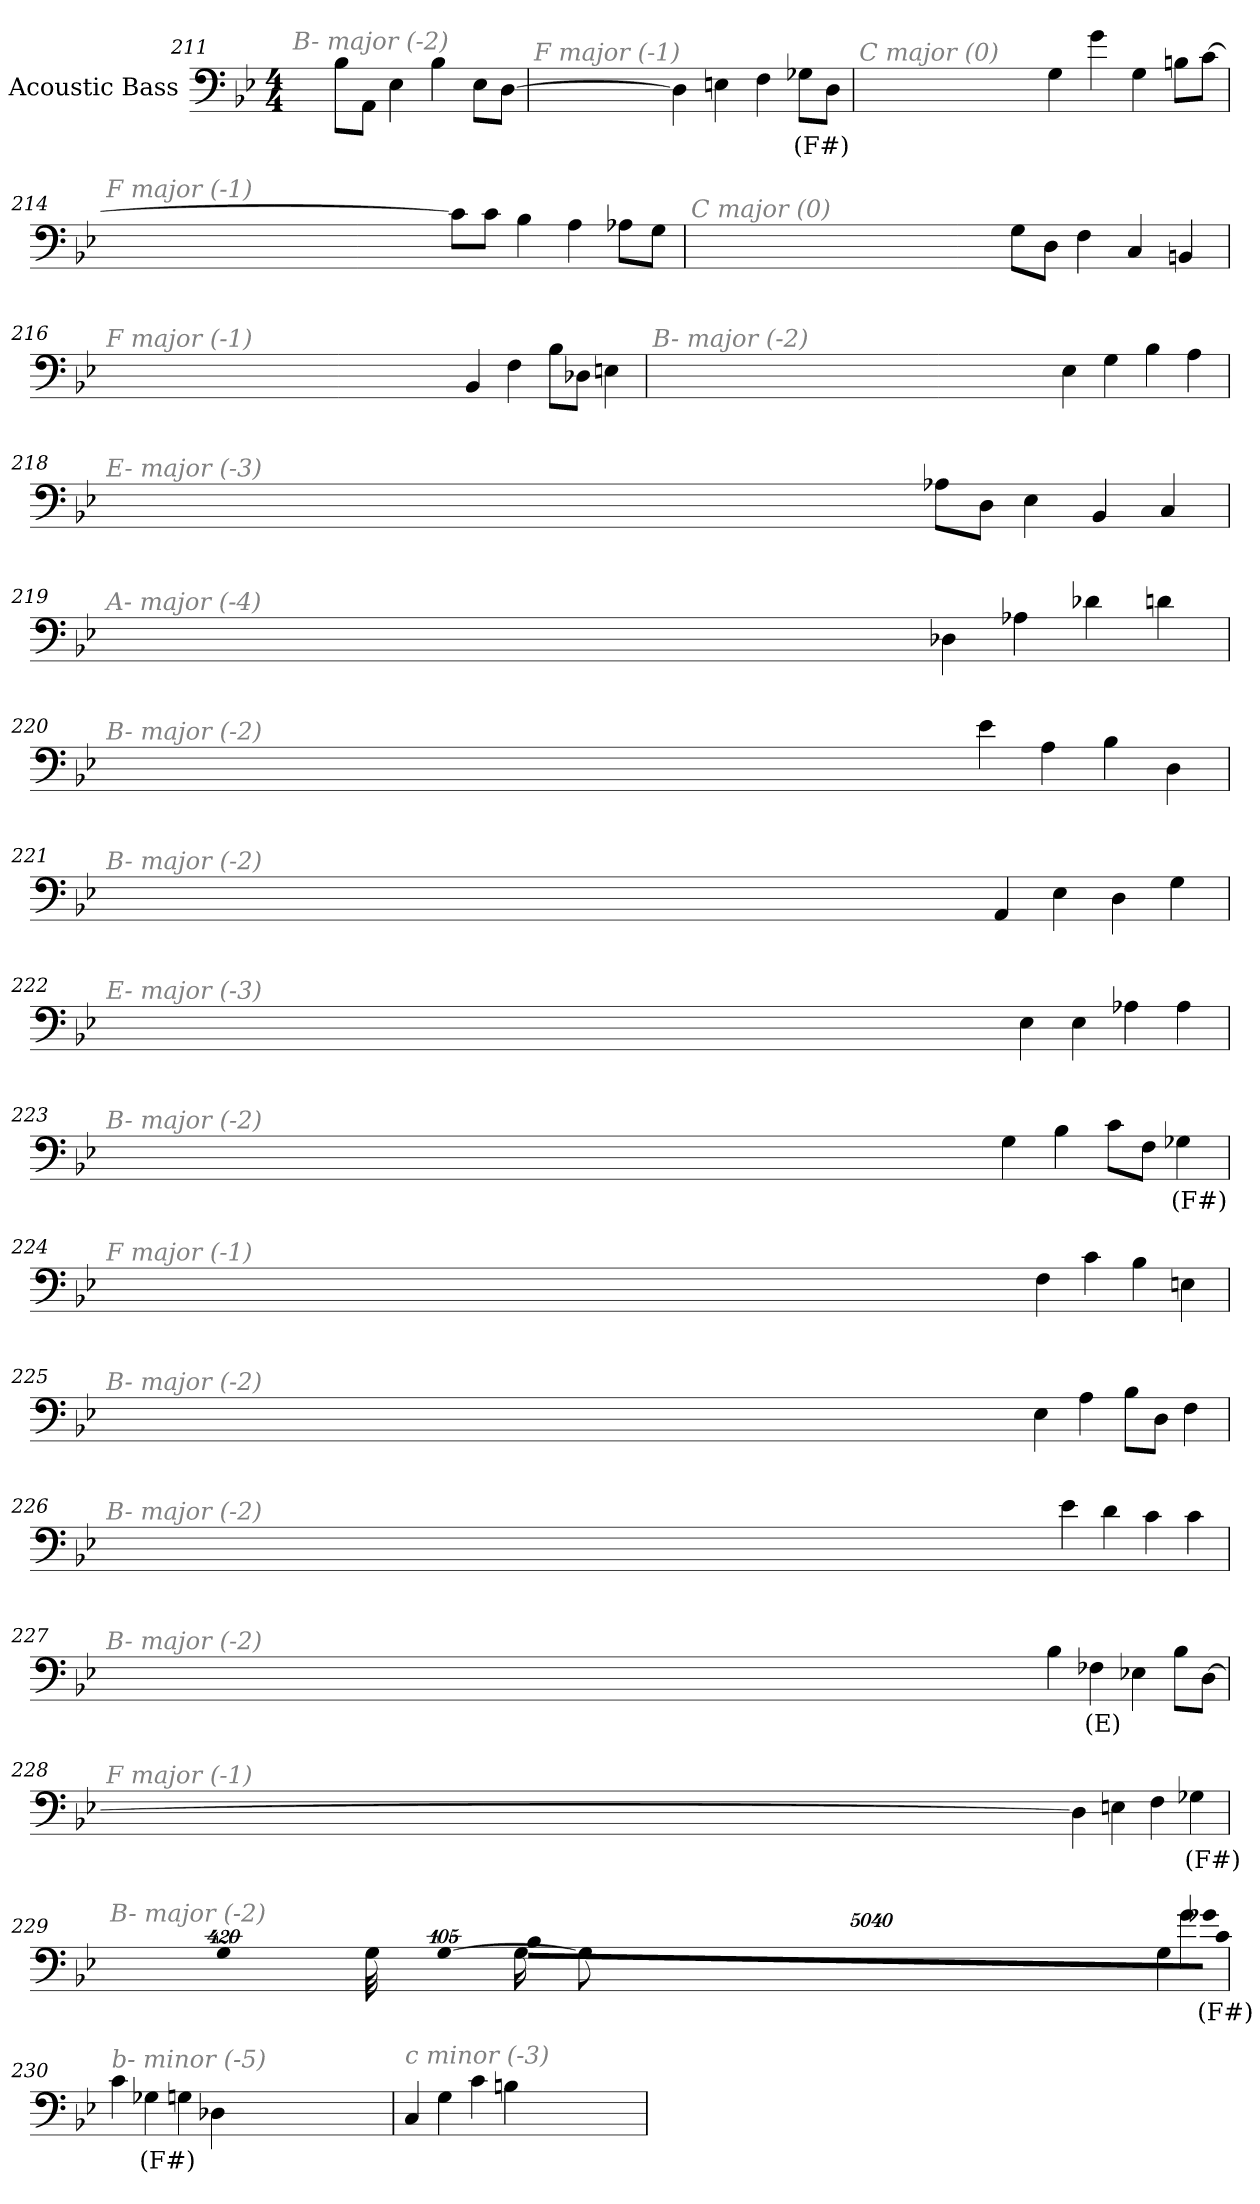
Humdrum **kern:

**kern	**text
*part1	*part1
*staff1	*staff1
*I"Acoustic Bass	*
*clefF4	*
*ITrd7c12	*
*k[b-e-]	*
*B-:	*
*M4/4	*
=211	=211
!LO:TX:i:color=#808080:t=B- major (-2)	!
8BB-L	.
8AAAJ	.
4EE-	.
4BB-	.
8EE-L	.
[8DDJ	.
=212	=212
!LO:TX:i:color=#808080:t=F major (-1)	!
4DD]	.
4EEn	.
4FF	.
8GG-XiL	(F#)
8DDJ	.
=213	=213
!LO:TX:i:color=#808080:t=C major (0)	!
4GG	.
4G	.
4GG	.
8BBnL	.
[8CJ	.
=214	=214
!LO:TX:i:color=#808080:t=F major (-1)	!
8CL]	.
8CJ	.
4BB-	.
4AA	.
8AA-XL	.
8GGJ	.
=215	=215
!LO:TX:i:color=#808080:t=C major (0)	!
8GGL	.
8DDJ	.
4FF	.
4CC	.
4BBBn	.
=216	=216
!LO:TX:i:color=#808080:t=F major (-1)	!
4BBB-	.
4FF	.
8BB-L	.
8DD-XJ	.
4EEn	.
=217	=217
!LO:TX:i:color=#808080:t=B- major (-2)	!
4EE-	.
4GG	.
4BB-	.
4AA	.
=218	=218
!LO:TX:i:color=#808080:t=E- major (-3)	!
8AA-XL	.
8DDJ	.
4EE-	.
4BBB-	.
4CC	.
=219	=219
!LO:TX:i:color=#808080:t=A- major (-4)	!
4DD-X	.
4AA-X	.
4D-X	.
4Dn	.
=220	=220
!LO:TX:i:color=#808080:t=B- major (-2)	!
4E-	.
4AA	.
4BB-	.
4DD	.
=221	=221
!LO:TX:i:color=#808080:t=B- major (-2)	!
4AAA	.
4EE-	.
4DD	.
4GG	.
=222	=222
!LO:TX:i:color=#808080:t=E- major (-3)	!
4EE-	.
4EE-	.
4AA-X	.
4AA-	.
=223	=223
!LO:TX:i:color=#808080:t=B- major (-2)	!
4GG	.
4BB-	.
8CL	.
8FFJ	.
4GG-Xi	(F#)
=224	=224
!LO:TX:i:color=#808080:t=F major (-1)	!
4FF	.
4C	.
4BB-	.
4EEn	.
=225	=225
!LO:TX:i:color=#808080:t=B- major (-2)	!
4EE-	.
4AA	.
8BB-L	.
8DDJ	.
4FF	.
=226	=226
!LO:TX:i:color=#808080:t=B- major (-2)	!
4E-	.
4D	.
4C	.
4C	.
=227	=227
!LO:TX:i:color=#808080:t=B- major (-2)	!
4BB-	.
4FF-Xi	(E)
4EE-X	.
8BB-L	.
[8DDJ	.
=228	=228
!LO:TX:i:color=#808080:t=F major (-1)	!
4DD]	.
4EEn	.
4FF	.
4GG-Xi	(F#)
=229	=229
!LO:TX:i:color=#808080:t=B- major (-2)	!
4GG	.
4G	.
!LO:N:vis=8	!
40320%3347G-XiL	(F#)
!LO:N:vis=8	!
40320%3347C	.
!LO:N:vis=8	!
40320%3347BB-J	.
!LO:N:vis=1024	!
[13440%13GG	.
8GG_	.
16GG_	.
32GG_	.
!LO:N:vis=1024%31	!
13440%407GG]	.
=230	=230
!LO:TX:i:color=#808080:t=b- minor (-5)	!
4C	.
4GG-Xi	(F#)
4GG	.
4DD-X	.
=231	=231
!LO:TX:i:color=#808080:t=c minor (-3)	!
4CC	.
4GG	.
4C	.
4BBn	.
=	=
*-	*-
